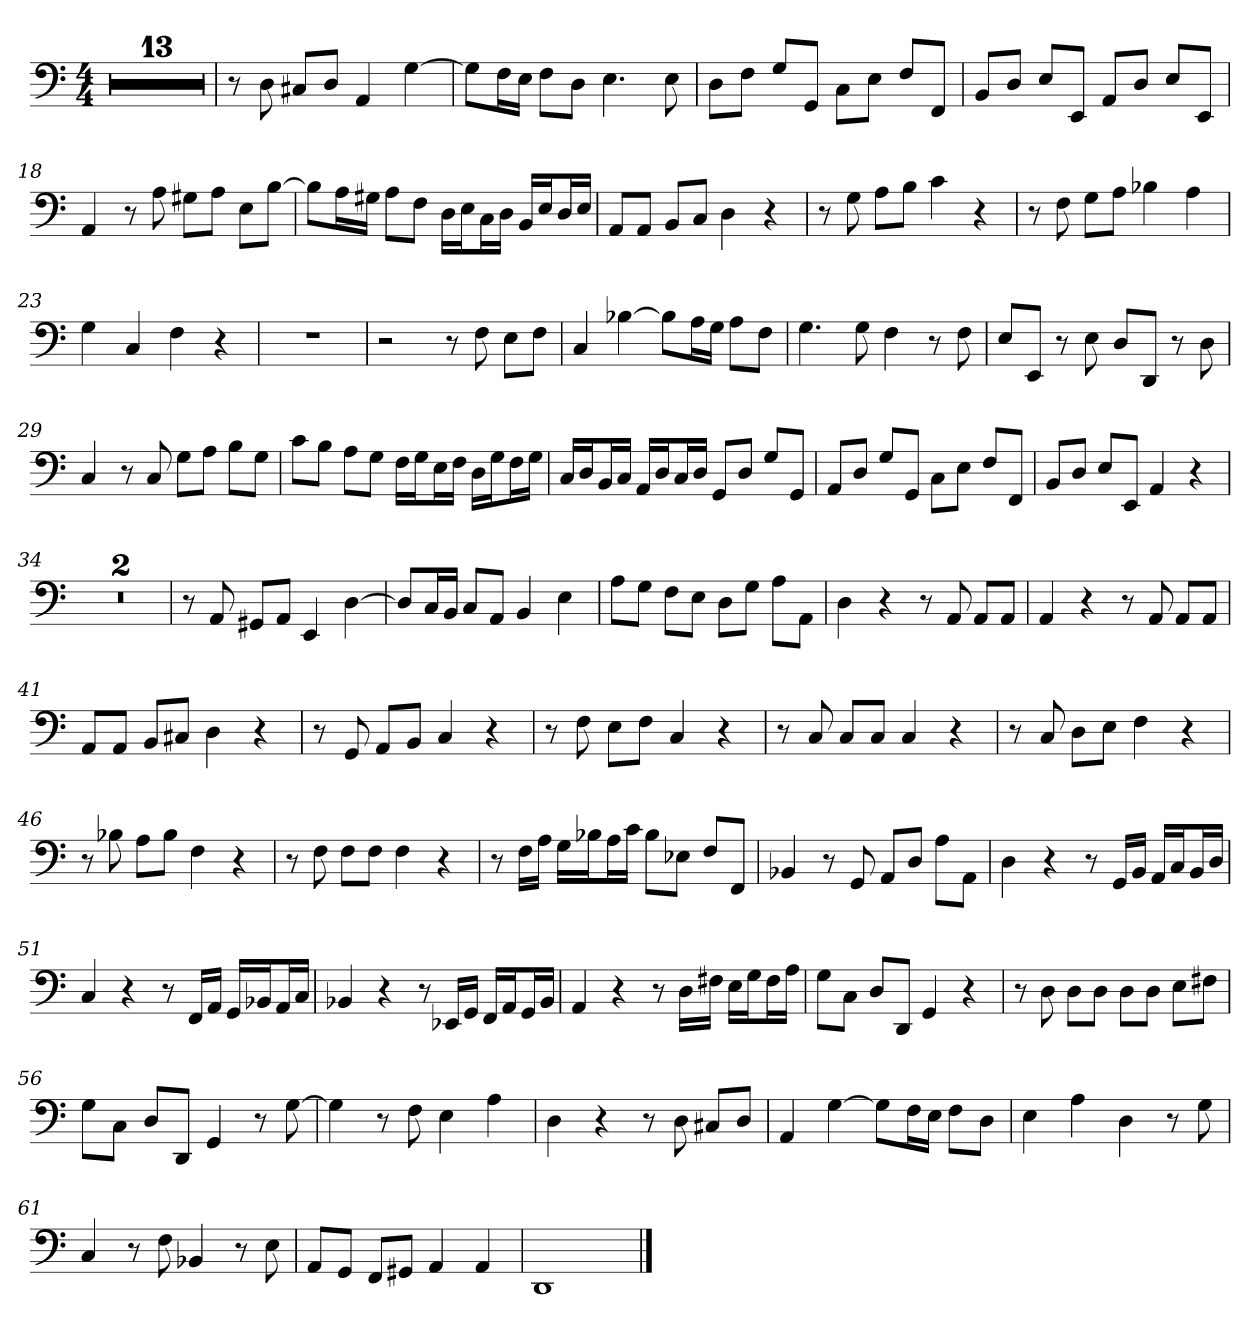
**kern
*part1
*staff1
*k[]
*M4/4
*MM60
=1
1r
=2
1r
=3
1r
=4
1r
=5
1r
=6
1r
=7
1r
=8
1r
=9
1r
=10
1r
=11
1r
=12
1r
=13
1r
=14
8r
8D
8C#XL
8DJ
4AA
[4G
=15
8GL]
16FL
16EJJ
8FL
8DJ
4.E
8E
=16
8DL
8FJ
8GL
8GGJ
8CL
8EJ
8FL
8FFJ
=17
8BBL
8DJ
8EL
8EEJ
8AAL
8DJ
8EL
8EEJ
=18
4AA
8r
8A
8G#XL
8AJ
8EL
[8BJ
=19
8BL]
16AL
16G#XJJ
8AL
8FJ
16DLL
16EJ
16CL
16DJJ
16BBLL
16EJ
16DL
16EJJ
=20
8AAL
8AAJ
8BBL
8CJ
4D
4r
=21
8r
8G
8AL
8BJ
4c
4r
=22
8r
8F
8GL
8AJ
4B-X
4A
=23
4G
4C
4F
4r
=24
1r
=25
2r
8r
8F
8EL
8FJ
=26
4C
[4B-X
8B-L]
16AL
16GJJ
8AL
8FJ
=27
4.G
8G
4F
8r
8F
=28
8EL
8EEJ
8r
8E
8DL
8DDJ
8r
8D
=29
4C
8r
8C
8GL
8AJ
8BL
8GJ
=30
8cL
8BJ
8AL
8GJ
16FLL
16GJ
16EL
16FJJ
16DLL
16GJ
16FL
16GJJ
=31
16CLL
16DJ
16BBL
16CJJ
16AALL
16DJ
16CL
16DJJ
8GGL
8DJ
8GL
8GGJ
=32
8AAL
8DJ
8GL
8GGJ
8CL
8EJ
8FL
8FFJ
=33
8BBL
8DJ
8EL
8EEJ
4AA
4r
=34
1r
=35
1r
=36
8r
8AA
8GG#XL
8AAJ
4EE
[4D
=37
8DL]
16CL
16BBJJ
8CL
8AAJ
4BB
4E
=38
8AL
8GJ
8FL
8EJ
8DL
8GJ
8AL
8AAJ
=39
4D
4r
8r
8AA
8AAL
8AAJ
=40
4AA
4r
8r
8AA
8AAL
8AAJ
=41
8AAL
8AAJ
8BBL
8C#XJ
4D
4r
=42
8r
8GG
8AAL
8BBJ
4C
4r
=43
8r
8F
8EL
8FJ
4C
4r
=44
8r
8C
8CL
8CJ
4C
4r
=45
8r
8C
8DL
8EJ
4F
4r
=46
8r
8B-X
8AL
8B-J
4F
4r
=47
8r
8F
8FL
8FJ
4F
4r
=48
8r
16FLL
16AJJ
16GLL
16B-XJ
16AL
16cJJ
8B-L
8E-XJ
8FL
8FFJ
=49
4BB-X
8r
8GG
8AAL
8DJ
8AL
8AAJ
=50
4D
4r
8r
16GGLL
16BBJJ
16AALL
16CJ
16BBL
16DJJ
=51
4C
4r
8r
16FFLL
16AAJJ
16GGLL
16BB-XJ
16AAL
16CJJ
=52
4BB-X
4r
8r
16EE-XLL
16GGJJ
16FFLL
16AAJ
16GGL
16BB-JJ
=53
4AA
4r
8r
16DLL
16F#XJJ
16ELL
16GJ
16F#L
16AJJ
=54
8GL
8CJ
8DL
8DDJ
4GG
4r
=55
8r
8D
8DL
8DJ
8DL
8DJ
8EL
8F#XJ
=56
8GL
8CJ
8DL
8DDJ
4GG
8r
[8G
=57
4G]
8r
8F
4E
4A
=58
4D
4r
8r
8D
8C#XL
8DJ
=59
4AA
[4G
8GL]
16FL
16EJJ
8FL
8DJ
=60
4E
4A
4D
8r
8G
=61
4C
8r
8F
4BB-X
8r
8E
=62
8AAL
8GGJ
8FFL
8GG#XJ
4AA
4AA
=63
1DD
==
*-
